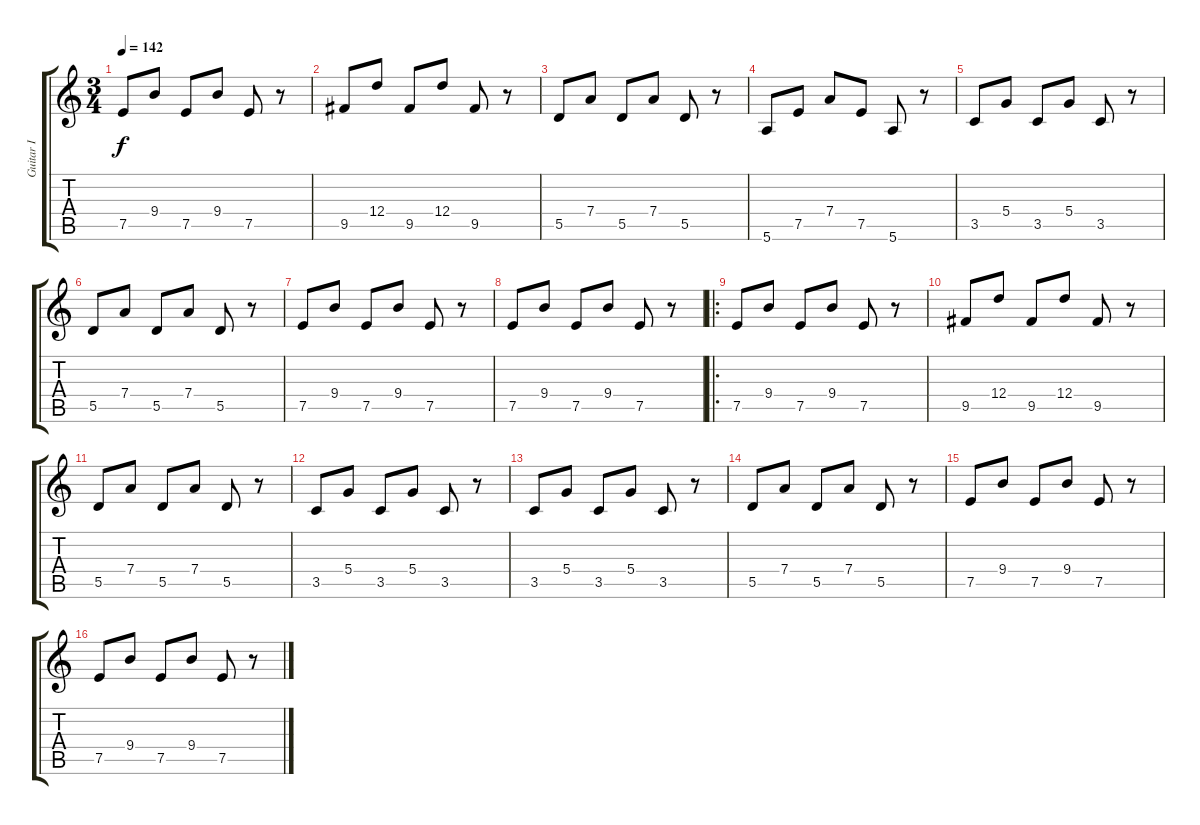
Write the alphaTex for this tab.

\track ("Guitar I" "Guitar I") {instrument acousticguitarsteel}
\staff {score tabs}
\tuning (E4 B3 G3 D3 A2 E2) {hide}
\ts (3 4)
\tempo 142
\clef g2
\ks c
7.5.8{dy f} 9.4.8 7.5.8 9.4.8 7.5.8 r.8 |
9.5.8 12.4.8 9.5.8 12.4.8 9.5.8 r.8 |
5.5.8 7.4.8 5.5.8 7.4.8 5.5.8 r.8 |
5.6.8 7.5.8 7.4.8 7.5.8 5.6.8 r.8 |
3.5.8 5.4.8 3.5.8 5.4.8 3.5.8 r.8 |
5.5.8 7.4.8 5.5.8 7.4.8 5.5.8 r.8 |
7.5.8 9.4.8 7.5.8 9.4.8 7.5.8 r.8 |
7.5.8 9.4.8 7.5.8 9.4.8 7.5.8 r.8 |
\ro
7.5.8 9.4.8 7.5.8 9.4.8 7.5.8 r.8 |
9.5.8 12.4.8 9.5.8 12.4.8 9.5.8 r.8 |
5.5.8 7.4.8 5.5.8 7.4.8 5.5.8 r.8 |
3.5.8 5.4.8 3.5.8 5.4.8 3.5.8 r.8 |
3.5.8 5.4.8 3.5.8 5.4.8 3.5.8 r.8 |
5.5.8 7.4.8 5.5.8 7.4.8 5.5.8 r.8 |
7.5.8 9.4.8 7.5.8 9.4.8 7.5.8 r.8 |
7.5.8 9.4.8 7.5.8 9.4.8 7.5.8 r.8
